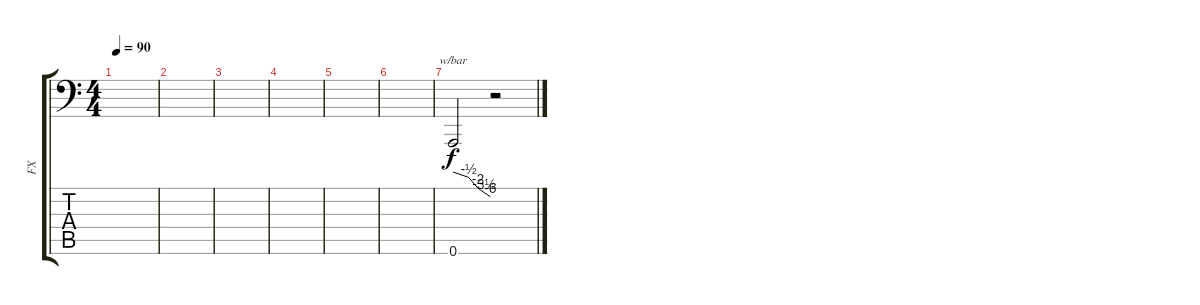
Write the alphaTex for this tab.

\track ("FX" "FX") {instrument reversecymbal}
\staff {score tabs}
\tuning (B3 Gb3 D3 A2 E2 A1) {hide}
\ts (4 4)
\tempo 90
\clef f4
\ks c
|
|
|
|
|
|
0.6.2{tbe (custom default 0 0 25 -2 40 -8 50 -14 60 -24) volume 16 instrument whistle} r.2
